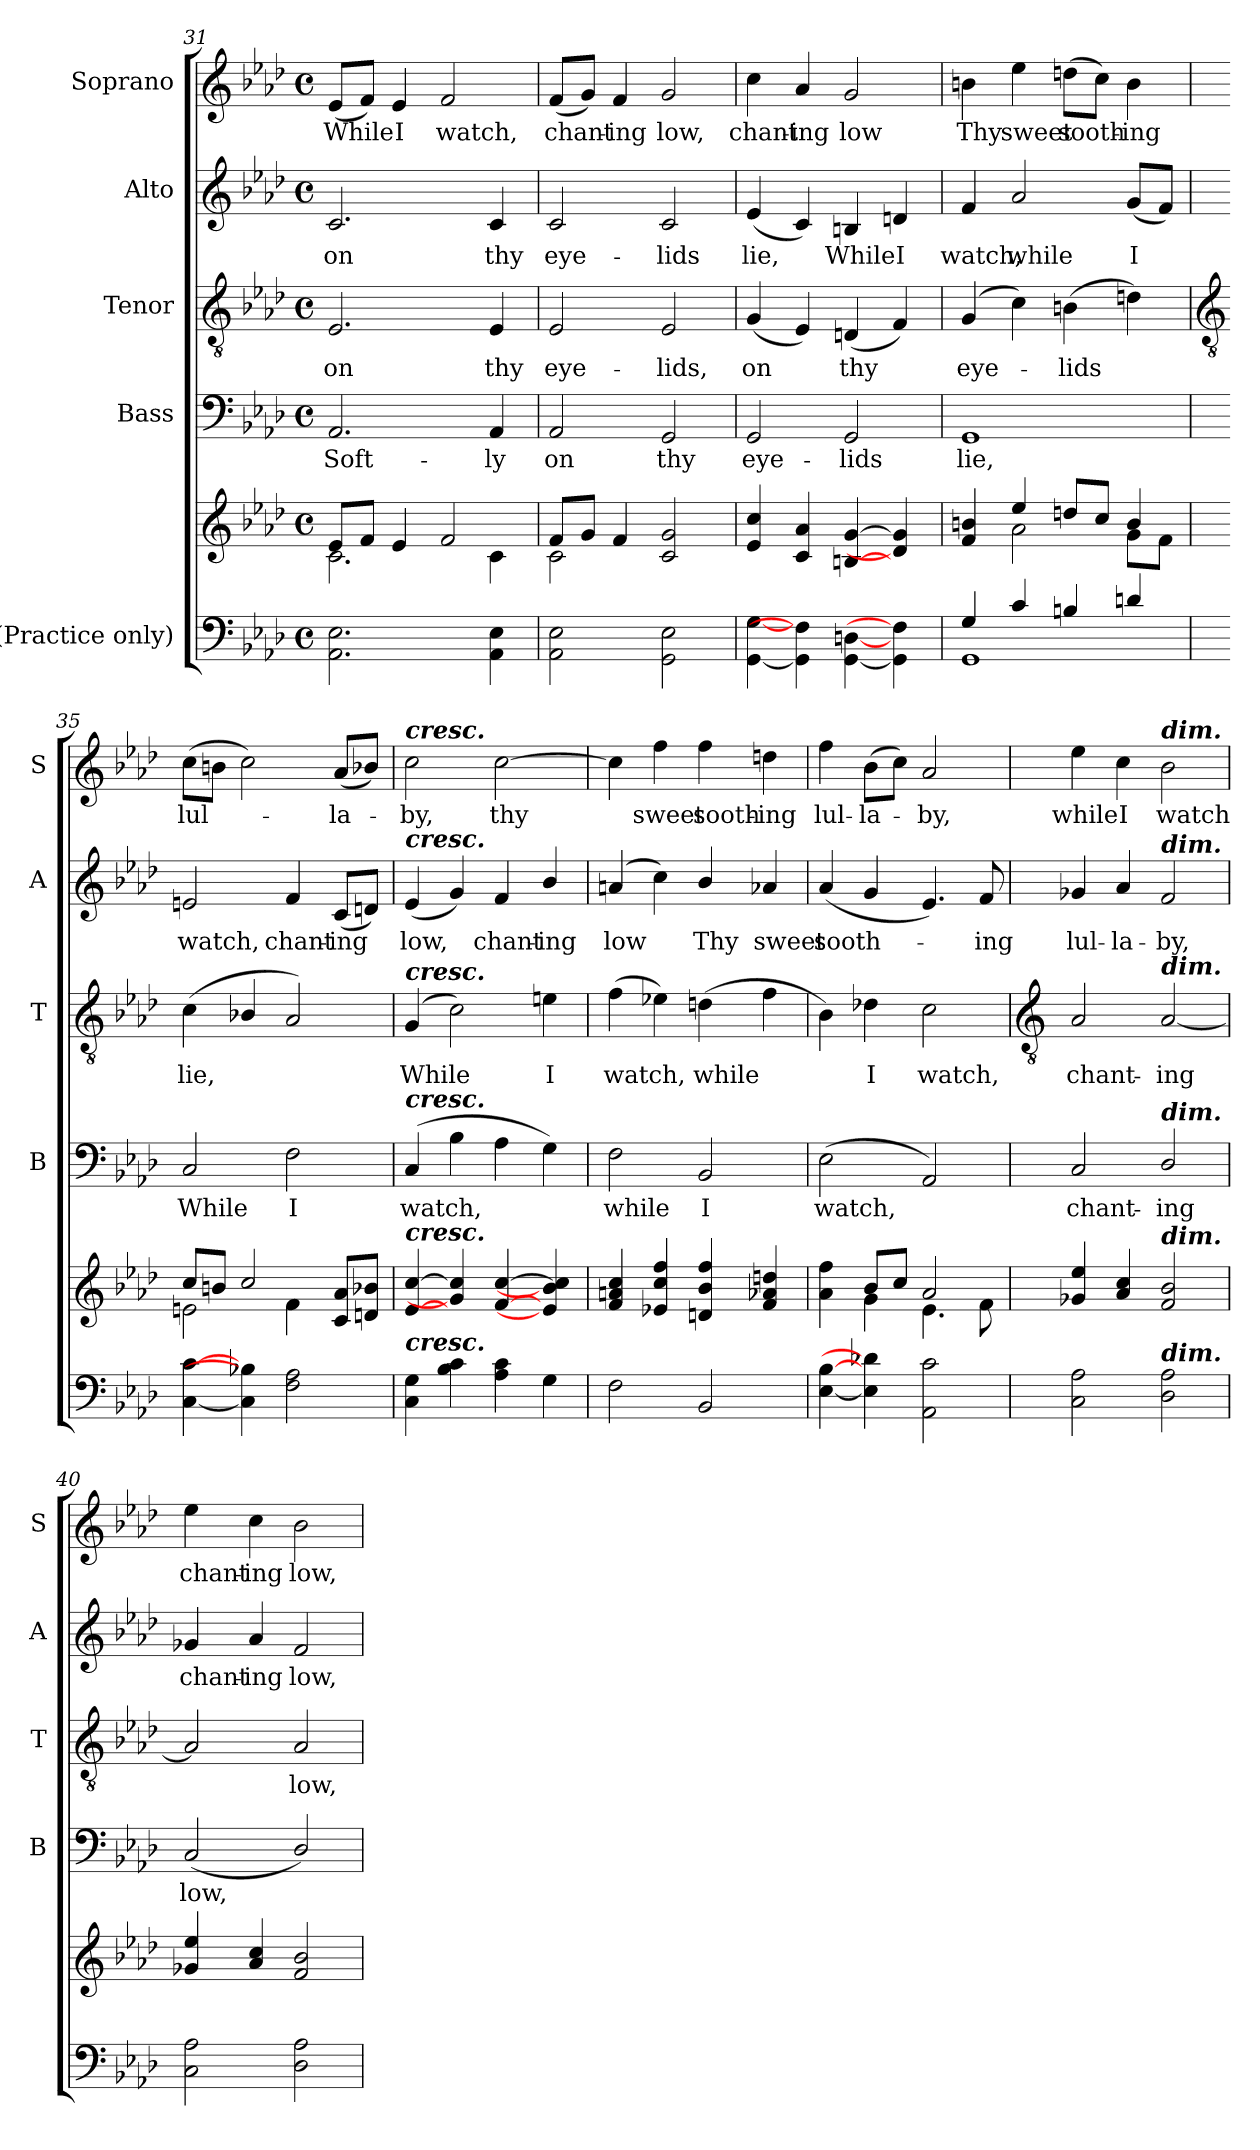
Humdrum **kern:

**kern	**kern	**kern	**text	**kern	**text	**kern	**text	**kern	**text
*part5	*part5	*part4	*part4	*part3	*part3	*part2	*part2	*part1	*part1
*staff6	*staff5	*staff4	*staff4	*staff3	*staff3	*staff2	*staff2	*staff1	*staff1
*I"(Practice only)	*	*I"Bass	*	*I"Tenor	*	*I"Alto	*	*I"Soprano	*
*	*	*I'B	*	*I'T	*	*I'A	*	*I'S	*
*clefF4	*clefG2	*clefF4	*	*clefGv2	*	*clefG2	*	*clefG2	*
*k[b-e-a-d-]	*k[b-e-a-d-]	*k[b-e-a-d-]	*	*k[b-e-a-d-]	*	*k[b-e-a-d-]	*	*k[b-e-a-d-]	*
*A-:	*A-:	*A-:	*	*A-:	*	*A-:	*	*A-:	*
*M4/4	*M4/4	*M4/4	*	*M4/4	*	*M4/4	*	*M4/4	*
*met(c)	*met(c)	*met(c)	*	*met(c)	*	*met(c)	*	*met(c)	*
=31	=31	=31	=31	=31	=31	=31	=31	=31	=31
*^	*^	*	*	*	*	*	*	*	*
!	!	!	!	!	!LO:LY:b	!	!LO:LY:b	!	!LO:LY:b	!	!LO:LY:b
1ryy	2.AA- 2.E-	8e-L	2.c\	2.AA-	Soft-	2.E-	on	2.c	on	(<8e-L	While
.	.	8fJ	.	.	.	.	.	.	.	8fJ)	.
!	!	!	!	!	!	!	!	!	!	!	!LO:LY:b
.	.	4e-	.	.	.	.	.	.	.	4e-	I
!	!	!	!	!	!	!	!	!	!	!	!LO:LY:b
.	.	2f	.	.	.	.	.	.	.	2f	watch,
!	!	!	!	!	!LO:LY:b	!	!LO:LY:b	!	!LO:LY:b	!	!
.	4AA- 4E-	.	4c\	4AA-	-ly	4E-	thy	4c	thy	.	.
=32	=32	=32	=32	=32	=32	=32	=32	=32	=32	=32	=32
!	!	!	!	!	!LO:LY:b	!	!LO:LY:b	!	!LO:LY:b	!	!LO:LY:b
1ryy	2AA- 2E-	8fL	2c\	2AA-	on	2E-	eye-	2c	eye-	(<8fL	chant-
.	.	8gJ	.	.	.	.	.	.	.	8gJ)	.
!	!	!	!	!	!	!	!	!	!	!	!LO:LY:b
.	.	4f	.	.	.	.	.	.	.	4f	ing
!	!	!	!	!	!LO:LY:b	!	!LO:LY:b	!	!LO:LY:b	!	!LO:LY:b
.	2GG 2E-	2c 2g	2ryy	2GG	thy	2E-	-lids,	2c	-lids	2g	low,
=33	=33	=33	=33	=33	=33	=33	=33	=33	=33	=33	=33
!	!	!	!	!	!LO:LY:b	!	!LO:LY:b	!	!LO:LY:b	!	!LO:LY:b
1ryy	[4GG [4G	4e- 4cc	1ryy	2GG	eye-	(<4G	on	(<4e-	lie,	4cc	chant-
!	!	!	!	!	!	!	!	!	!	!	!LO:LY:b
.	4GG] 4F]	4c 4a-	.	.	.	4E-)	.	4c)	.	4a-	-ing
!	!	!	!	!	!LO:LY:b	!	!LO:LY:b	!	!LO:LY:b	!	!LO:LY:b
.	[4GG [4Dn	[4Bn [4g	.	2GG	-lids	(<4Dn	thy	4Bn	While	2g	low
!	!	!	!	!	!	!	!	!	!LO:LY:b	!	!
.	4GG] 4F]	4d] 4g]	.	.	.	4F)	.	4dn	I	.	.
=34	=34	=34	=34	=34	=34	=34	=34	=34	=34	=34	=34
!	!	!	!	!	!LO:LY:b	!	!LO:LY:b	!	!LO:LY:b	!	!LO:LY:b
4G/	1GG	4f 4bn	4ryy	1GG	lie,	(<4G	eye-	4f	watch,	4bn	Thy
!	!	!	!	!	!	!	!	!	!LO:LY:b	!	!LO:LY:b
4c/	.	4ee-/	2a-\	.	.	4c)	.	2a-	while	4ee-	sweet
!	!	!	!	!	!	!	!LO:LY:b	!	!	!	!LO:LY:b
4Bn/	.	8ddn/L	.	.	.	(>4Bn	lids	.	.	(>8ddnL	sooth-
.	.	8cc/J	.	.	.	.	.	.	.	8ccJ)	.
!	!	!	!	!	!	!	!	!	!LO:LY:b	!	!LO:LY:b
4dn/	.	4b/	8g\L	.	.	4dn)	.	(<8gL	I	4b	ing
.	.	.	8f\J	.	.	.	.	8fJ)	.	.	.
*v	*v	*	*	*	*	*	*	*	*	*	*
!!LO:LB:g=z
=35	=35	=35	=35	=35	=35	=35	=35	=35	=35	=35
*	*	*	*	*	*clefGv2	*	*	*	*	*
!	!	!	!	!LO:LY:b	!	!LO:LY:b	!	!LO:LY:b	!	!LO:LY:b
[4C [4c	8cc/L	2en\	2C	While	(<4c	lie,	2en	watch,	(>8ccL	lul-
.	8bn/J	.	.	.	.	.	.	.	8bnJ	.
4C] 4B-X]	2cc/	.	.	.	4B-X/	.	.	.	2cc)	.
!	!	!	!	!LO:LY:b	!	!	!	!LO:LY:b	!	!
2F 2A-	.	4f\	2F	I	2A-)	.	4f	chant-	.	.
!	!	!	!	!	!	!	!	!LO:LY:b	!	!LO:LY:b
.	8c 8a-L	4ryy	.	.	.	.	(<8cL	-ing	(<8a-L	-la-
.	8dn 8b-XJ	.	.	.	.	.	8dnJ)	.	8b-XJ)	.
=36	=36	=36	=36	=36	=36	=36	=36	=36	=36	=36
!	!	!	!	!	!	!	!	!	!LO:TX:a:Bi:t=cresc.	!
!	!	!	!	!	!	!	!LO:TX:a:Bi:t=cresc.	!	!	!
!	!	!	!	!	!LO:TX:a:Bi:t=cresc.	!	!	!	!	!
!	!	!	!LO:TX:a:Bi:t=cresc.	!	!	!	!	!	!	!
!	!LO:TX:a:Bi:t=cresc.	!	!	!	!	!	!	!	!	!
!LO:TX:a:Bi:t=cresc.	!	!	!	!	!	!	!	!	!	!
!	!	!	!	!LO:LY:b	!	!LO:LY:b	!	!LO:LY:b	!	!LO:LY:b
4C 4G	[4e- [4cc	1ryy	(<4C	watch,	(<4G	While	(<4e-	low,	2cc	by,
4B- 4c	4g] 4cc]	.	4B-	.	2c)	.	4g)	.	.	.
!	!	!	!	!	!	!	!	!LO:LY:b	!	!LO:LY:b
4A- 4c	[4f [4cc	.	4A-	.	.	.	4f	chant-	[2cc	thy
!	!	!	!	!	!	!LO:LY:b	!	!LO:LY:b	!	!
4G	4e] 4b-] 4cc]	.	4G)	.	4en	I	4b-/	-ing	.	.
=37	=37	=37	=37	=37	=37	=37	=37	=37	=37	=37
!	!	!	!	!LO:LY:b	!	!LO:LY:b	!	!LO:LY:b	!	!
2F	4f 4an 4cc	1ryy	2F	while	(>4f	watch,	(<4an	low	4cc]	.
!	!	!	!	!	!	!	!	!	!	!LO:LY:b
.	4e-X 4cc 4ff	.	.	.	4e-X)	.	4cc)	.	4ff	sweet
!	!	!	!	!LO:LY:b	!	!LO:LY:b	!	!LO:LY:b	!	!LO:LY:b
2BB-	4dn 4b- 4ff	.	2BB-	I	(>4dn	while	4b-/	Thy	4ff	sooth-
!	!	!	!	!	!	!	!	!LO:LY:b	!	!LO:LY:b
.	4f 4a-X 4ddn	.	.	.	4f	.	4a-X	sweet	4ddn	-ing
=38	=38	=38	=38	=38	=38	=38	=38	=38	=38	=38
!	!	!	!	!LO:LY:b	!	!	!	!LO:LY:b	!	!LO:LY:b
[4E- [4B-	4a- 4ff	4ryy	(<2E-	watch,	4B-)	.	(<4a-	sooth-	4ff	lul-
!	!	!	!	!	!	!LO:LY:b	!	!	!	!LO:LY:b
4E-] 4d-X]	8b-/L	4g\	.	.	4d-X	I	4g	.	(>8b-L	-la-
.	8cc/J	.	.	.	.	.	.	.	8ccJ)	.
!	!	!	!	!	!	!LO:LY:b	!	!	!	!LO:LY:b
2AA- 2c	2a-	4.e-\	2AA-)	.	2c	watch,	4.e-)	.	2a-	by,
!	!	!	!	!	!	!	!	!LO:LY:b	!	!
.	.	8f\	.	.	.	.	8f	ing	.	.
!!LO:LB:g=z
=39	=39	=39	=39	=39	=39	=39	=39	=39	=39	=39
*	*	*	*	*	*clefGv2	*	*	*	*	*
*^	*	*	*	*	*	*	*	*	*	*
!	!	!	!	!	!LO:LY:b	!	!LO:LY:b	!	!LO:LY:b	!	!LO:LY:b
1ryy	2C 2A-	4g-X 4ee-	1ryy	2C	chant-	2A-	chant-	4g-X	lul-	4ee-	while
!	!	!	!	!	!	!	!	!	!LO:LY:b	!	!LO:LY:b
.	.	4a- 4cc	.	.	.	.	.	4a-	-la-	4cc	I
!	!	!	!	!	!	!	!	!	!	!LO:TX:a:Bi:t=dim.	!
!	!	!	!	!	!	!	!	!LO:TX:a:Bi:t=dim.	!	!	!
!	!	!	!	!	!	!LO:TX:a:Bi:t=dim.	!	!	!	!	!
!	!	!	!	!LO:TX:a:Bi:t=dim.	!	!	!	!	!	!	!
!	!	!LO:TX:a:Bi:t=dim.	!	!	!	!	!	!	!	!	!
!	!LO:TX:a:Bi:t=dim.	!	!	!	!	!	!	!	!	!	!
!	!	!	!	!	!LO:LY:b	!	!LO:LY:b	!	!LO:LY:b	!	!LO:LY:b
.	2D- 2A-	2f 2b-	.	2D-/	-ing	[2A-	-ing	2f	-by,	2b-	watch
=40	=40	=40	=40	=40	=40	=40	=40	=40	=40	=40	=40
!	!	!	!	!	!LO:LY:b	!	!	!	!LO:LY:b	!	!LO:LY:b
1ryy	2C 2A-	4g-X 4ee-	1ryy	(<2C	low,	2A-]	.	4g-X	chant-	4ee-	chant-
!	!	!	!	!	!	!	!	!	!LO:LY:b	!	!LO:LY:b
.	.	4a- 4cc	.	.	.	.	.	4a-	-ing	4cc	-ing
!	!	!	!	!	!	!	!LO:LY:b	!	!LO:LY:b	!	!LO:LY:b
.	2D-\ 2A-\	2f 2b-	.	2D-/)	.	2A-	low,	2f	low,	2b-	low,
*v	*v	*	*	*	*	*	*	*	*	*	*
*	*v	*v	*	*	*	*	*	*	*	*
=	=	=	=	=	=	=	=	=	=
*-	*-	*-	*-	*-	*-	*-	*-	*-	*-
